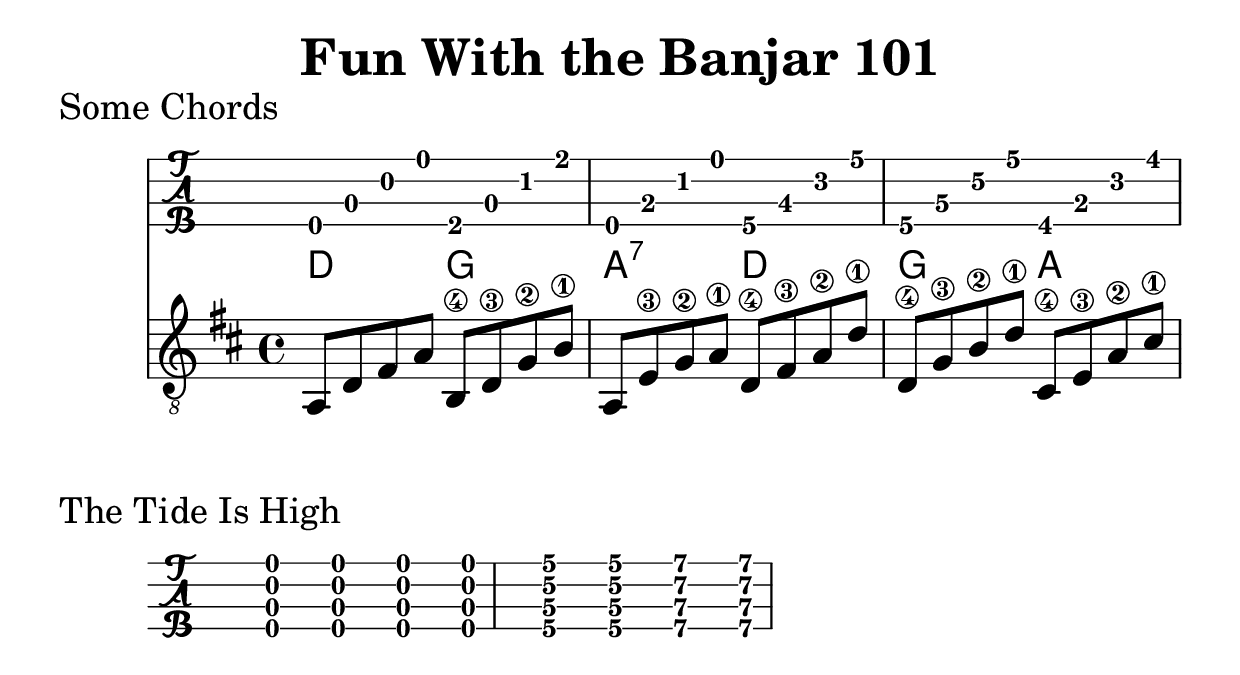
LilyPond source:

\version "2.8"
\include "english.ly"
\header {
  title = "Fun With the Banjar 101"
}
#(set-global-staff-size 28)

dOpen = \markup \fret-diagram-terse #"o;o;o;o;"
gOpen = \markup \fret-diagram-terse #"2;o;1;2;"
aOpen = \markup \fret-diagram-terse #"o;2;1;o;"

dFive = \markup \fret-diagram-terse #"5;4;3;5;"
gFive = \markup \fret-diagram-terse #"5-(;5;5;5-);"
aFive = \markup \fret-diagram-terse #"4;2;3;4;"

mynotes = {
            a,8 d fs a
            b,\4 d\3 g\2 b\1
            a, e\3 g\2 a\1
            d\4 fs\3 a\2 d'\1
            d\4 g\3 b\2 d'\1
            cs\4 e\3 a\2 cs'\1
}	

myfrets = { 
	s2^\dOpen
	s2^\gOpen
	s2^\aOpen 
	s2^\dFive
	s2^\gFive 
    s2^\aFive 
} 

mychords = \chordmode{
   d2 g a:7
   d2 g a
}
tideIsHigh = { \repeat unfold 4 {r8 <a, d fs a>8 } 
               \repeat unfold 2 {r8 <d\4 g\3 b\2 d'\1> }
               \repeat unfold 2 {r8 <e\4 a\3 cs'\2 e'\1> }
}


\markup {  \larger "Some Chords" }
<<
  \new TabStaff {
    \set TabStaff.stringTunings = #'(-3 -6 -10 -15)
    <<
    \myfrets
    \mynotes
    >>
  }
  \new ChordNames {
  	\mychords
  }
  \new Staff {
    \key d \major
    \clef "treble_8"
    <<
    \mynotes
    >>
  }
>>

% % % % % % % % % % Tide Is High % % % % % % % % % % 

\markup {  \larger "The Tide Is High" }

<<
  \new TabStaff {
    \set TabStaff.stringTunings = #'(-3 -6 -10 -15)
    <<
    \tideIsHigh
    >>
  }
>>